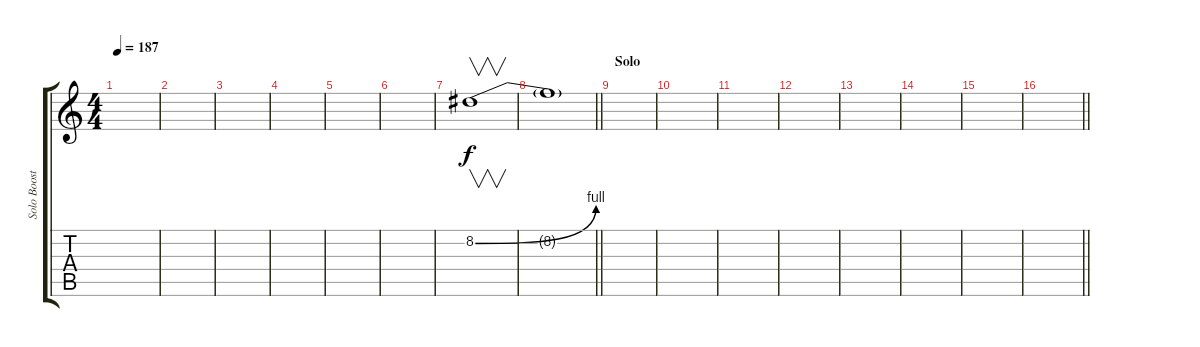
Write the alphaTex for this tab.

\track ("Solo Booster 2" "Solo Boost") {instrument distortionguitar}
\staff {score tabs}
\tuning (C4 G3 Eb3 Bb2 F2 C2) {hide}
\ts (4 4)
\tempo 187
\clef g2
\ks c
|
|
|
|
|
|
8.2{be (bend 0 0 60 4)}.1{v} |
\barLineRight lightlight
8.2{t}.1{dy f} |
\section ("" "Solo")
|
|
|
|
|
|
|
\barLineRight lightlight
